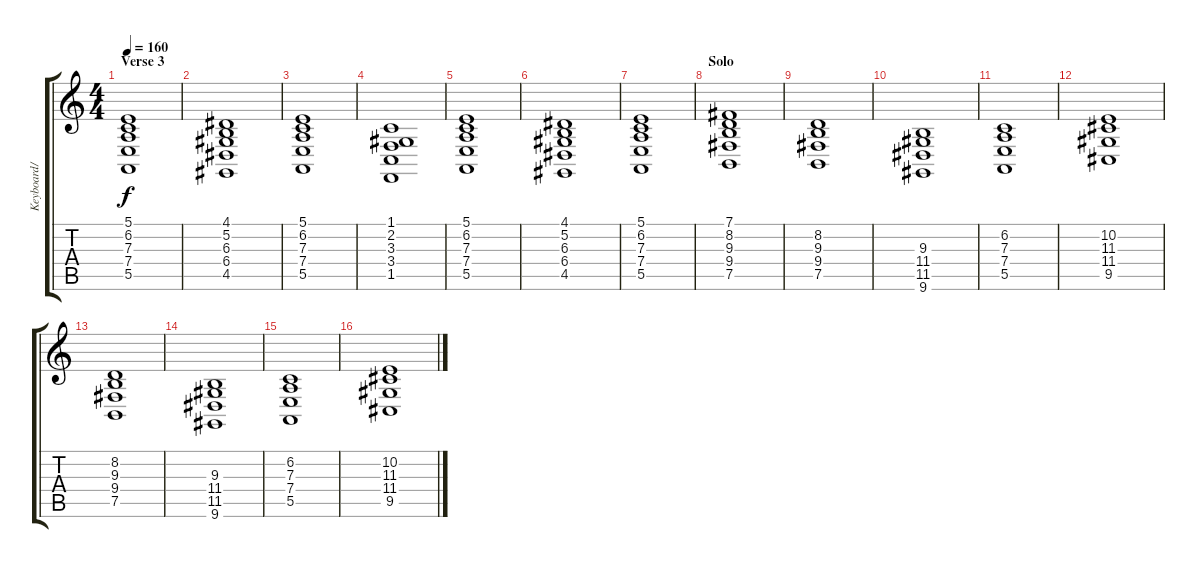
\track ("Keyboard/ Effects" "Keyboard/ ") {instrument rockorgan}
\staff {score tabs}
\tuning (B3 Gb3 D3 A2 E2 B1) {hide}
\ts (4 4)
\section ("" "Verse 3")
\tempo 160
\clef g2
\ks c
(5.1 6.2 7.3 7.4 5.5).1{dy f} |
(4.1 5.2 6.3 6.4 4.5).1 |
(5.1 6.2 7.3 7.4 5.5).1 |
(1.1 2.2 3.3 3.4 1.5).1 |
(5.1 6.2 7.3 7.4 5.5).1 |
(4.1 5.2 6.3 6.4 4.5).1 |
(5.1 6.2 7.3 7.4 5.5).1 |
\section ("" "Solo")
(7.1 8.2 9.3 9.4 7.5).1 |
(8.2 9.3 9.4 7.5).1 |
(9.3 11.4 11.5 9.6).1 |
(6.2 7.3 7.4 5.5).1 |
(10.2 11.3 11.4 9.5).1 |
(8.2 9.3 9.4 7.5).1 |
(9.3 11.4 11.5 9.6).1 |
(6.2 7.3 7.4 5.5).1 |
(10.2 11.3 11.4 9.5).1
